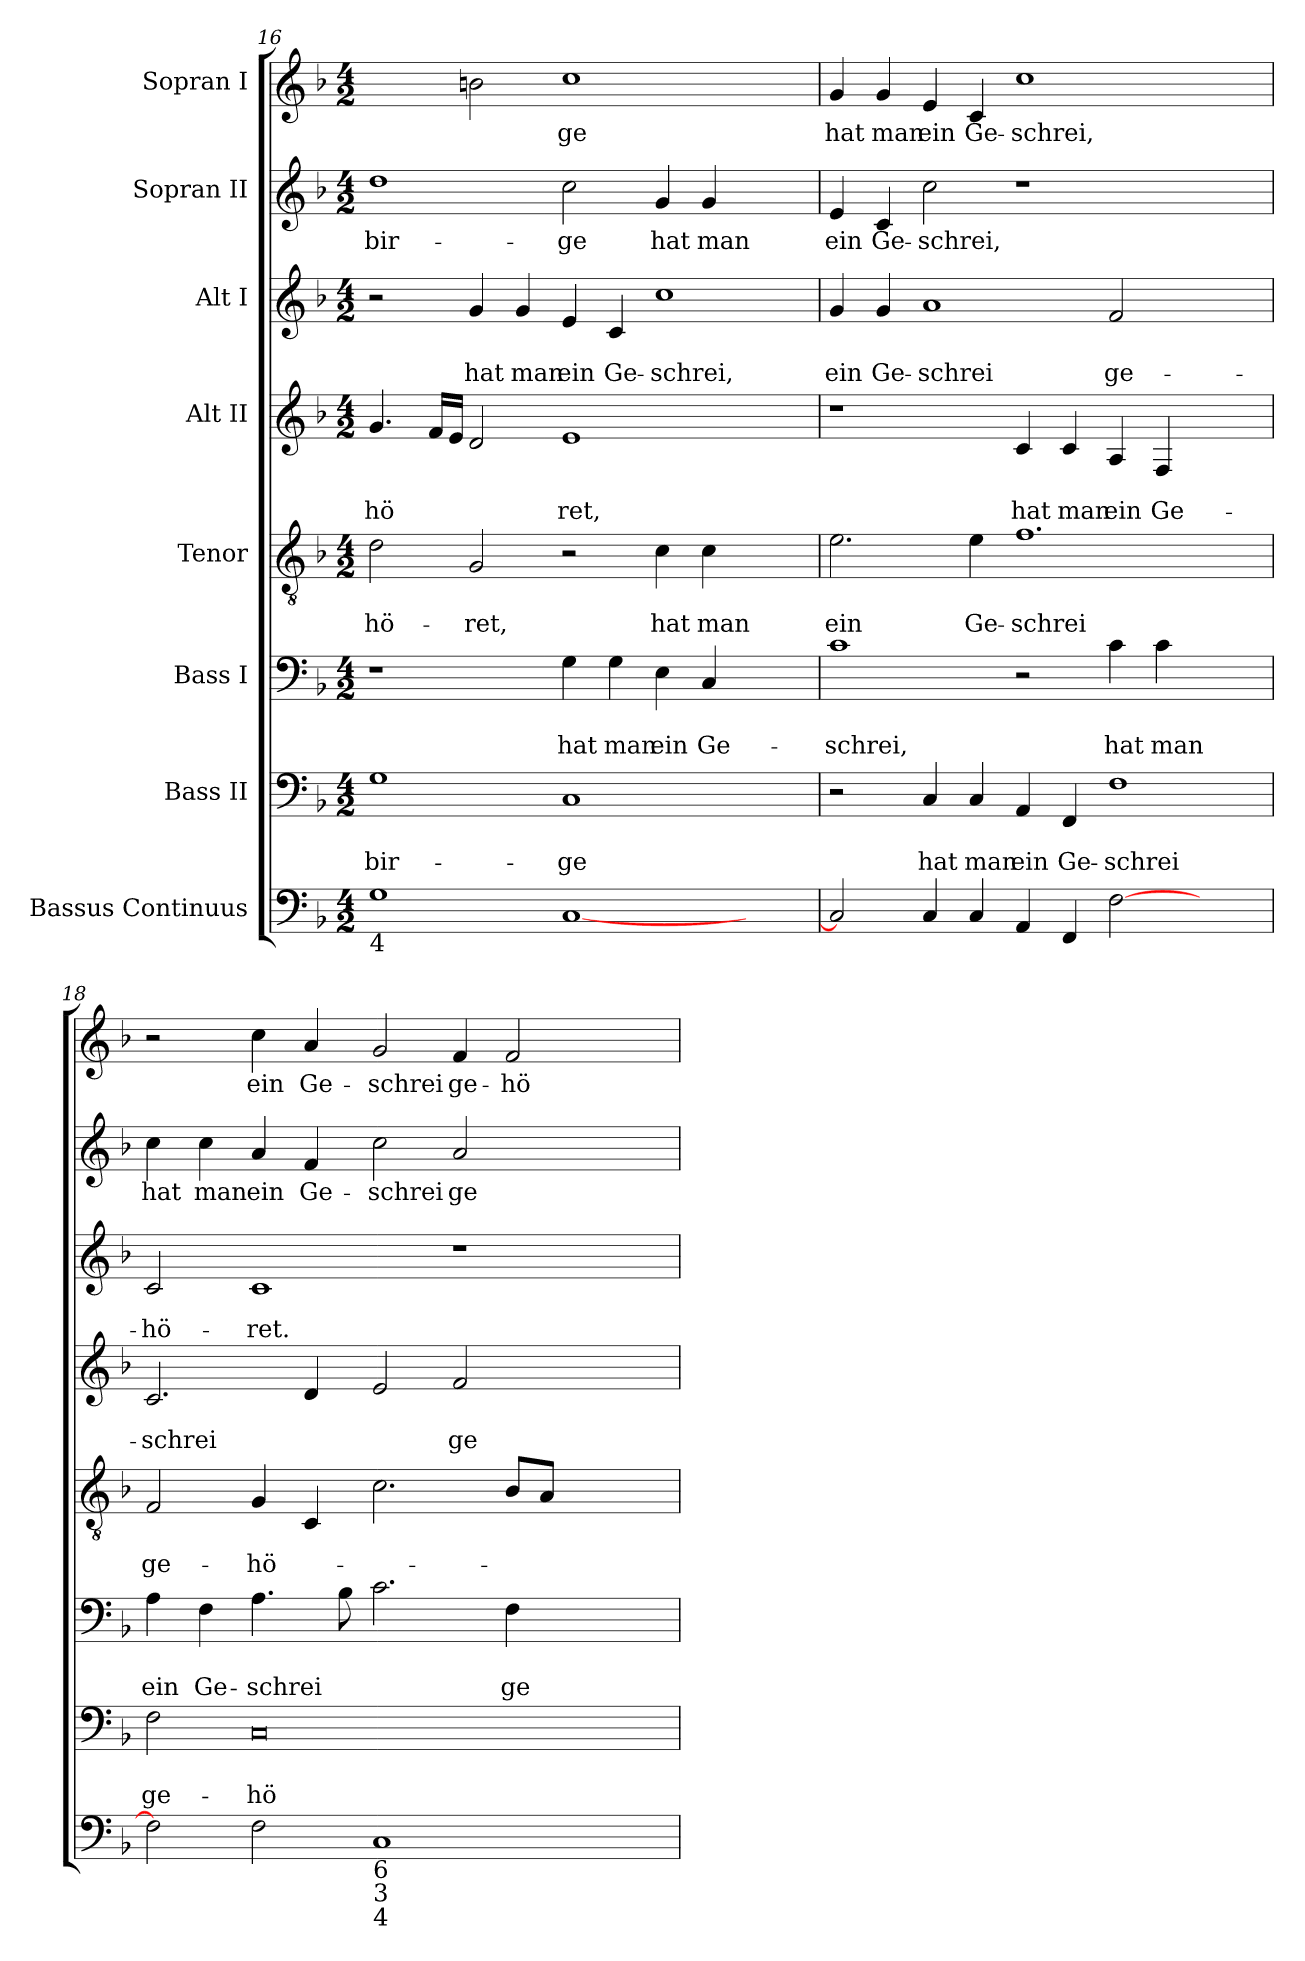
**kern	**kern	**text	**text	**kern	**text	**text	**kern	**text	**text	**kern	**text	**text	**kern	**text	**text	**kern	**text	**kern	**text
*part8	*part7	*part7	*part7	*part6	*part6	*part6	*part5	*part5	*part5	*part4	*part4	*part4	*part3	*part3	*part3	*part2	*part2	*part1	*part1
*staff8	*staff7	*staff7	*staff7	*staff6	*staff6	*staff6	*staff5	*staff5	*staff5	*staff4	*staff4	*staff4	*staff3	*staff3	*staff3	*staff2	*staff2	*staff1	*staff1
*I"Bassus Continuus	*I"Bass II	*	*	*I"Bass I	*	*	*I"Tenor	*	*	*I"Alt II	*	*	*I"Alt I	*	*	*I"Sopran II	*	*I"Sopran I	*
!!LO:LB:g=z
*clefF4	*clefF4	*	*	*clefF4	*	*	*clefGv2	*	*	*clefG2	*	*	*clefG2	*	*	*clefG2	*	*clefG2	*
*k[b-]	*k[b-]	*	*	*k[b-]	*	*	*k[b-]	*	*	*k[b-]	*	*	*k[b-]	*	*	*k[b-]	*	*k[b-]	*
*F:	*F:	*	*	*F:	*	*	*F:	*	*	*F:	*	*	*F:	*	*	*F:	*	*F:	*
*M4/2	*M4/2	*	*	*M4/2	*	*	*M4/2	*	*	*M4/2	*	*	*M4/2	*	*	*M4/2	*	*M4/2	*
=16	=16	=16	=16	=16	=16	=16	=16	=16	=16	=16	=16	=16	=16	=16	=16	=16	=16	=16	=16
!LO:TX:b:t=4	!	!	!	!	!	!	!	!	!	!	!	!	!	!	!	!	!	!	!
!	!	!	!LO:LY:b	!	!	!	!	!	!LO:LY:b	!	!	!LO:LY:b	!	!	!	!	!LO:LY:b	!	!
1G	1G	.	-bir-	1r	.	.	2d	.	-hö-	4.g	.	-hö	2r	.	.	1dd	-bir-	2ccyy]	.
.	.	.	.	.	.	.	.	.	.	16fLL	.	.	.	.	.	.	.	.	.
.	.	.	.	.	.	.	.	.	.	16eJJ	.	.	.	.	.	.	.	.	.
!	!	!	!	!	!	!	!	!	!LO:LY:b	!	!	!	!	!	!LO:LY:b	!	!	!	!
.	.	.	.	.	.	.	2G	.	-ret,	2d	.	.	4g	.	hat	.	.	2bn	.
!	!	!	!	!	!	!	!	!	!	!	!	!	!	!	!LO:LY:b	!	!	!	!
.	.	.	.	.	.	.	.	.	.	.	.	.	4g	.	man	.	.	.	.
!	!	!	!LO:LY:b	!	!	!LO:LY:b	!	!	!	!	!	!LO:LY:b	!	!	!LO:LY:b	!	!LO:LY:b	!	!LO:LY:b
[1C	1C	.	-ge	4G	.	hat	2r	.	.	1e	.	ret,	4e	.	ein	2cc	-ge	1cc	-ge
!	!	!	!	!	!	!LO:LY:b	!	!	!	!	!	!	!	!	!LO:LY:b	!	!	!	!
.	.	.	.	4G	.	man	.	.	.	.	.	.	4c	.	Ge-	.	.	.	.
!	!	!	!	!	!	!LO:LY:b	!	!	!LO:LY:b	!	!	!	!	!	!LO:LY:b	!	!LO:LY:b	!	!
.	.	.	.	4E	.	ein	4c	.	hat	.	.	.	1cc	.	-schrei,	4g	hat	.	.
!	!	!	!	!	!	!LO:LY:b	!	!	!LO:LY:b	!	!	!	!	!	!	!	!LO:LY:b	!	!
.	.	.	.	4C	.	Ge-	4c	.	man	.	.	.	.	.	.	4g	man	.	.
2ryy	2ryy	.	.	2ryy	.	.	2ryy	.	.	2ryy	.	.	.	.	.	2ryy	.	2ryy	.
=17	=17	=17	=17	=17	=17	=17	=17	=17	=17	=17	=17	=17	=17	=17	=17	=17	=17	=17	=17
!	!	!	!	!	!	!LO:LY:b	!	!	!LO:LY:b	!	!	!	!	!	!LO:LY:b	!	!LO:LY:b	!	!LO:LY:b
2C]	2r	.	.	1c	.	-schrei,	2.e	.	ein	1r	.	.	4g	.	ein	4e	ein	4g	hat
!	!	!	!	!	!	!	!	!	!	!	!	!	!	!	!LO:LY:b	!	!LO:LY:b	!	!LO:LY:b
.	.	.	.	.	.	.	.	.	.	.	.	.	4g	.	Ge-	4c	Ge-	4g	man
!	!	!	!LO:LY:b	!	!	!	!	!	!	!	!	!	!	!	!LO:LY:b	!	!LO:LY:b	!	!LO:LY:b
4C	4C	.	hat	.	.	.	.	.	.	.	.	.	1a	.	-schrei	2cc	-schrei,	4e	ein
!	!	!	!LO:LY:b	!	!	!	!	!	!LO:LY:b	!	!	!	!	!	!	!	!	!	!LO:LY:b
4C	4C	.	man	.	.	.	4e	.	Ge-	.	.	.	.	.	.	.	.	4c	Ge-
!	!	!	!LO:LY:b	!	!	!	!	!	!LO:LY:b	!	!	!LO:LY:b	!	!	!	!	!	!	!LO:LY:b
4AA	4AA	.	ein	2r	.	.	1.f	.	-schrei	4c	.	hat	.	.	.	1r	.	1cc	-schrei,
!	!	!	!LO:LY:b	!	!	!	!	!	!	!	!	!LO:LY:b	!	!	!	!	!	!	!
4FF	4FF	.	Ge-	.	.	.	.	.	.	4c	.	man	.	.	.	.	.	.	.
!	!	!	!LO:LY:b	!	!	!LO:LY:b	!	!	!	!	!	!LO:LY:b	!	!	!LO:LY:b	!	!	!	!
[2F	1F	.	-schrei	4c	.	hat	.	.	.	4A	.	ein	2f	.	ge-	.	.	.	.
!	!	!	!	!	!	!LO:LY:b	!	!	!	!	!	!LO:LY:b	!	!	!	!	!	!	!
.	.	.	.	4c	.	man	.	.	.	4F	.	Ge-	.	.	.	.	.	.	.
2ryy	.	.	.	2ryy	.	.	.	.	.	2ryy	.	.	2ryy	.	.	2ryy	.	2ryy	.
=18	=18	=18	=18	=18	=18	=18	=18	=18	=18	=18	=18	=18	=18	=18	=18	=18	=18	=18	=18
!	!	!	!LO:LY:b	!	!	!LO:LY:b	!	!	!LO:LY:b	!	!	!LO:LY:b	!	!	!LO:LY:b	!	!LO:LY:b	!	!
2F]	2F	.	ge-	4A	.	ein	2F	.	ge-	2.c	.	-schrei	2c	.	-hö-	4cc	hat	2r	.
!	!	!	!	!	!	!LO:LY:b	!	!	!	!	!	!	!	!	!	!	!LO:LY:b	!	!
.	.	.	.	4F	.	Ge-	.	.	.	.	.	.	.	.	.	4cc	man	.	.
!	!	!	!LO:LY:b	!	!	!LO:LY:b	!	!	!LO:LY:b	!	!	!	!	!	!LO:LY:b	!	!LO:LY:b	!	!LO:LY:b
2F	0C	.	-hö-	4.A	.	-schrei	4G	.	-hö-	.	.	.	1c	.	-ret.	4a	ein	4cc	ein
!	!	!	!	!	!	!	!	!	!	!	!	!	!	!	!	!	!LO:LY:b	!	!LO:LY:b
.	.	.	.	.	.	.	4C	.	.	4d	.	.	.	.	.	4f	Ge-	4a	Ge-
.	.	.	.	8B-	.	.	.	.	.	.	.	.	.	.	.	.	.	.	.
!LO:TX:b:t=6\n3	!	!	!	!	!	!	!	!	!	!	!	!	!	!	!	!	!	!	!
!LO:TX:b:t=4	!	!	!	!	!	!	!	!	!	!	!	!	!	!	!	!	!	!	!
!	!	!	!	!	!	!	!	!	!	!	!	!	!	!	!	!	!LO:LY:b	!	!LO:LY:b
1C	.	.	.	2.c	.	.	2.c	.	.	2e	.	.	.	.	.	2cc	-schrei	2g	-schrei
!	!	!	!	!	!	!	!	!	!	!	!	!LO:LY:b	!	!	!	!	!LO:LY:b	!	!LO:LY:b
.	.	.	.	.	.	.	.	.	.	2f	.	ge-	1r	.	.	2a	ge-	4f	ge-
!	!	!	!	!	!	!LO:LY:b	!	!	!	!	!	!	!	!	!	!	!	!	!LO:LY:b
.	.	.	.	4F	.	ge-	8B-L	.	.	.	.	.	.	.	.	.	.	2f	-hö-
.	.	.	.	.	.	.	8AJ	.	.	.	.	.	.	.	.	.	.	.	.
2ryy	.	.	.	2ryy	.	.	2ryy	.	.	2ryy	.	.	.	.	.	2ryy	.	.	.
.	.	.	.	.	.	.	.	.	.	.	.	.	.	.	.	.	.	4ryy	.
=	=	=	=	=	=	=	=	=	=	=	=	=	=	=	=	=	=	=	=
*-	*-	*-	*-	*-	*-	*-	*-	*-	*-	*-	*-	*-	*-	*-	*-	*-	*-	*-	*-
